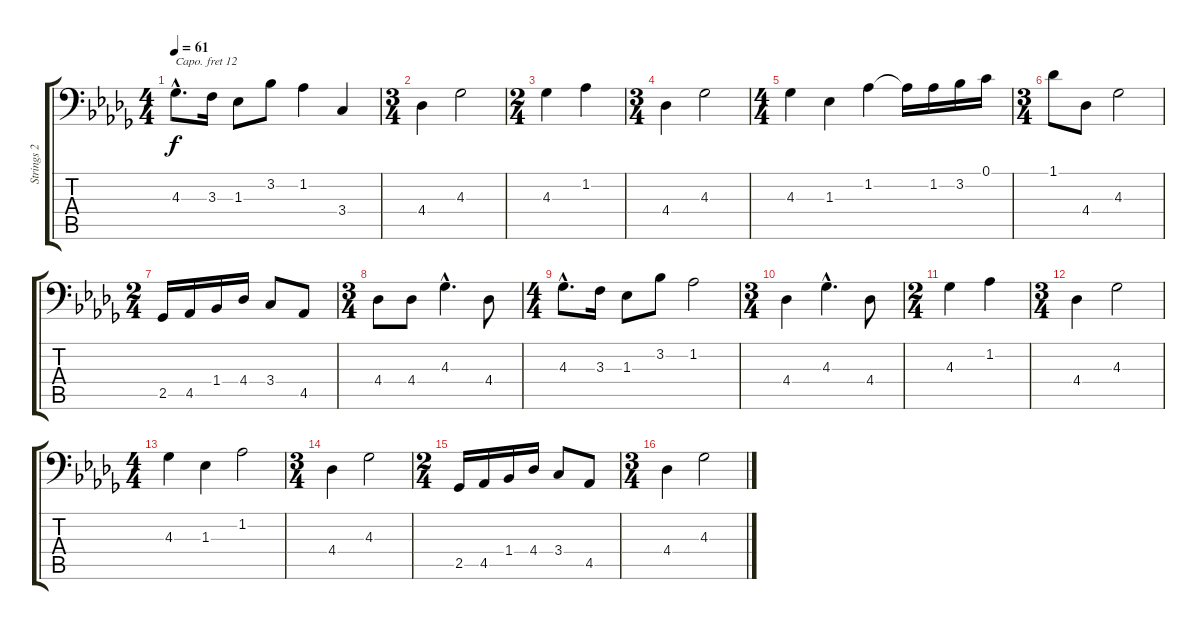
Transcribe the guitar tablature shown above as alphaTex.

\track ("Strings 2 Left" "Strings 2 ") {instrument stringensemble1}
\staff {score tabs}
\capo 12
\tuning (C3 G2 D2 A1 E1 B0) {hide}
\ts (4 4)
\tempo 61
\clef f4
\ks db
4.3{hac}.8{d dy f} 3.3.16 1.3.8 3.2.8 1.2.4 3.4.4 |
\ts (3 4)
4.4.4 4.3.2 |
\ts (2 4)
4.3.4 1.2.4 |
\ts (3 4)
4.4.4 4.3.2 |
\ts (4 4)
4.3.4 1.3.4 1.2.4 1.2{t}.16 1.2.16 3.2.16 0.1.16 |
\ts (3 4)
1.1.8 4.4.8 4.3.2 |
\ts (2 4)
2.5.16 4.5.16 1.4.16 4.4.16 3.4.8 4.5.8 |
\ts (3 4)
4.4.8 4.4.8 4.3{hac}.4{d} 4.4.8 |
\ts (4 4)
4.3{hac}.8{d} 3.3.16 1.3.8 3.2.8 1.2.2 |
\ts (3 4)
4.4.4 4.3{hac}.4{d} 4.4.8 |
\ts (2 4)
4.3.4 1.2.4 |
\ts (3 4)
4.4.4 4.3.2 |
\ts (4 4)
4.3.4 1.3.4 1.2.2 |
\ts (3 4)
4.4.4 4.3.2 |
\ts (2 4)
2.5.16 4.5.16 1.4.16 4.4.16 3.4.8 4.5.8 |
\ts (3 4)
4.4.4 4.3.2
